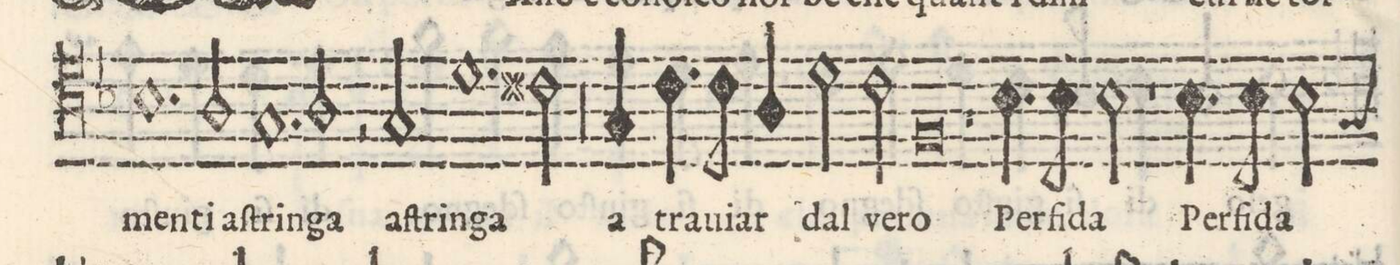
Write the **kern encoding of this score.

**kern	**text
*I"SESTO	*
*clefC4	*
*k[b-]	*
*met(C)	*
*M2/1	*
1.B-	-men-
=7-	=7-
2A/	ti aſ-
1.G	-trin-
=8-	=8-
2A/	-ga
2r	.
2G/	aſ-
=9-	=9-
1.d	-trin-
2c#X\	-ga
=10-	=10-
00r	.
=11-	=11-
=12-	=12-
4G/	a
4.cny\	tra-
8c\	-ui-
4A/	-ar
2d\	dal
2c\	ve-
=13-	=13-
0F	-ro
=14-	=14-
1r	.
4.B-\	Per-
8B-\	-fi-
2B-\	-da
=15-	=15-
1r	.
4.B-\	Per-
8B-\	-fi-
2B-\	-da
=16-	=16-
*-	*-
